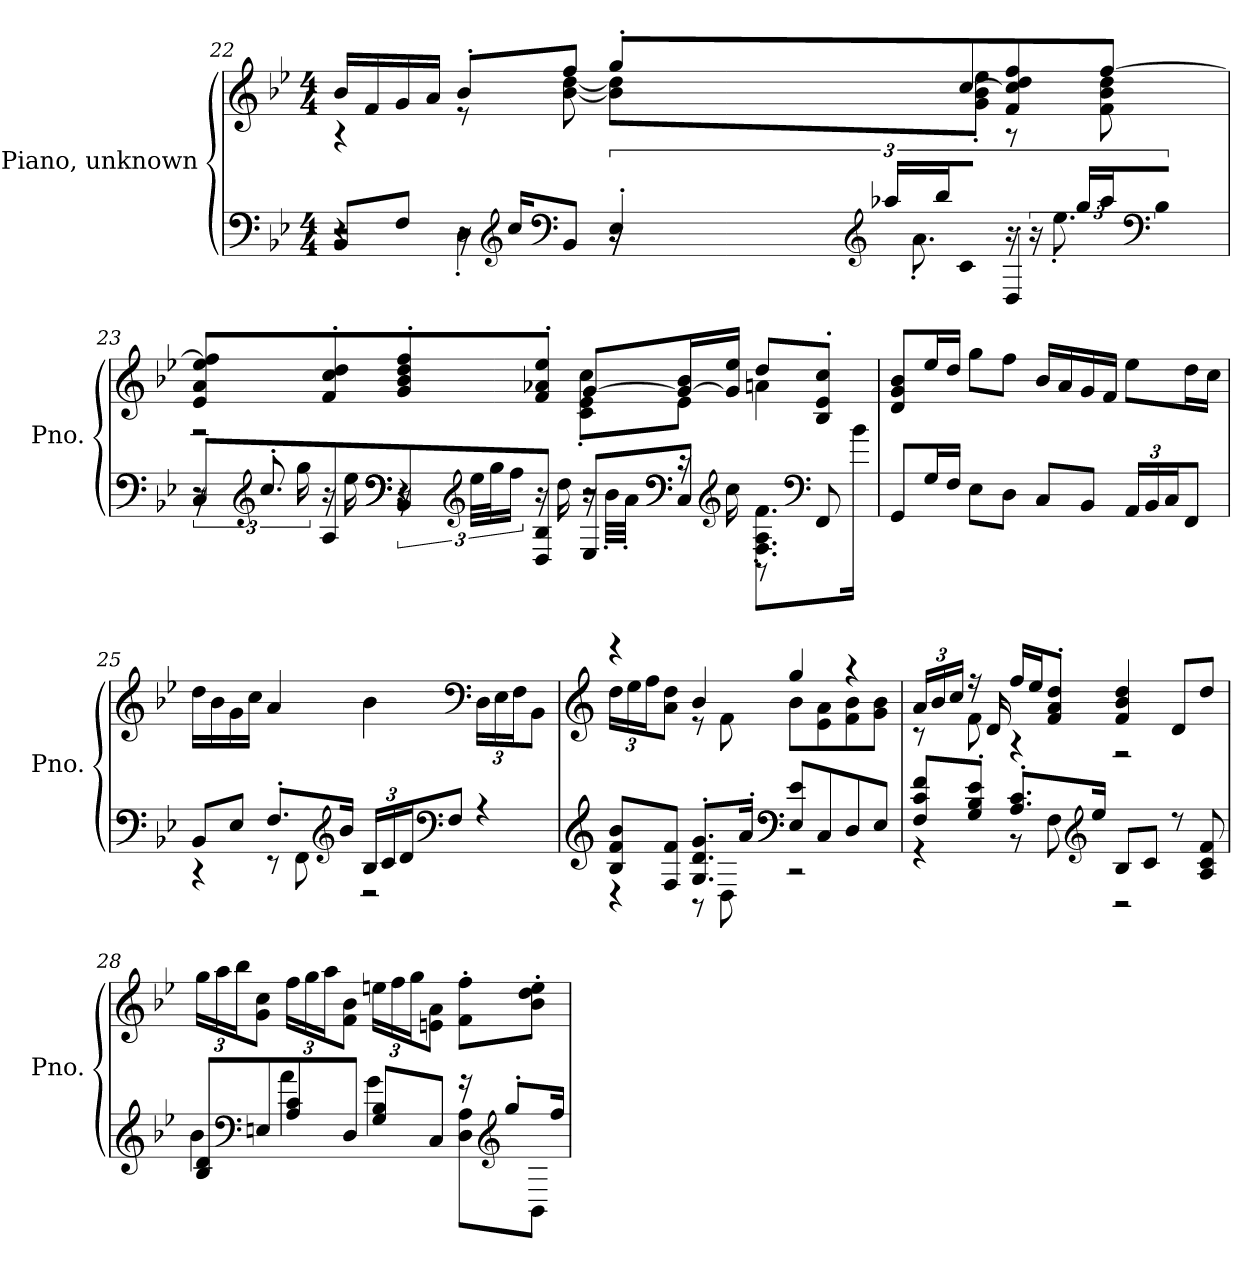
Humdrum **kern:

**kern	**kern
*part1	*part1
*staff2	*staff1
*I"Piano, unknown	*
*I'Pno.	*
*clefF4	*clefG2
*k[b-e-]	*k[b-e-]
*M4/4	*M4/4
=22	=22
*^	*^
*	*^	*	*
8BB-/L	4r	2r	16b-/LL	4r
.	.	.	16f/	.
8F/J	.	.	16g/	.
.	.	.	16a/JJ	.
16r	4D'\	.	8b-'/L	8r
*clefG2	*	*	*	*
16cc/KL	.	.	.	.
*clefF4	*	*	*	*
8BB-/J	.	.	8ff/J	[8b-\ [8dd\
24r	16r	4E-'/	8gg'/L	8b-\] 8dd\]L
*clefG2	*	*	*	*
24aa-X/LL	.	.	.	.
.	8.a'\	.	.	.
24bb-/J	.	.	.	.
8c/J	.	.	[8cc/	8g\' 8b-\' 8ee-\'J
24r	16r	4D'/	8f/ 8cc/] 8dd/ 8ff/	8r
24gg/LL	.	.	.	.
.	8.ee-'\	.	.	.
24aa-/J	.	.	.	.
*clefF4	*	*	*	*
8B-/J	.	.	[8ff/J	8f\ 8b-\ 8dd\
!!LO:LB:g=z	!!
=23	=23	=23	=23	=23
16r	12r	8C/L	8e-/ 8a/ 8ee-/ 8ff/]L	2r
*clefG2	*	*	*	*
8.cc'/	.	.	.	.
.	24gg\	.	.	.
.	16r	8A/	8f/' 8cc/' 8dd/'	.
.	16ee-\	.	.	.
*clefF4	*	*	*	*
4r	24r	8BB-/	8g/' 8b-/' 8dd/' 8ff/'	.
*clefG2	*	*	*	*
.	48ee-\LLL	.	.	.
.	48gg\J	.	.	.
.	24ff\JJ	.	.	.
.	16r	8D/ 8B-/J	8f/' 8a-X/' 8ee-/'J	.
.	16dd\	.	.	.
2r	16r	8E-/L	[8g/L	8c\' 8e-\' 8cc\'L
.	32b-'\LLL	.	.	.
.	32a'\JJJ	.	.	.
*clefF4	*	*	*	*
.	16r	8C/J	16g/_ 16b-/L	8e-\J
*clefG2	*	*	*	*
.	16cc\	.	16g/] 16ee-/JJ	.
.	8.F\' 8.A\' 8.f\'L	8r	8dd/L	4an\
*clefF4	*	*	*	*
.	.	8FF/	8B-/' 8e-/' 8cc/'J	.
.	16b-\Jk	.	.	.
*v	*v	*v	*	*
*	*v	*v
=24	=24
8GG/L	8d/ 8g/ 8b-/L
16G/L	16ee-/L
16F/JJ	16dd/JJ
8E-\L	8gg\L
8D\J	8ff\J
8C/L	16b-/LL
.	16a/
8BB-/J	16g/
.	16f/JJ
*Xbrackettup	*
24AA/LL	8ee-\L
24BB-/	.
24C/J	.
8FF/J	16dd\L
.	16cc\JJ
!!LO:LB:g=z
=25	=25
*^	*
8BB-/L	4r	16dd\LL
.	.	16b-\
8E-/J	.	16g\
.	.	16cc\JJ
8.F'/L	8r	4a/
.	8FF\	.
*clefG2	*	*
16b-/Jk	.	.
24B-/LL	2r	4b-\
24c/	.	.
24d/J	.	.
*clefF4	*	*
8F/J	.	.
*	*	*clefF4
*	*	*Xbrackettup
4r	.	24D\LL
.	.	24E-\
.	.	24F\J
.	.	8BB-\J
=26	=26	=26
*clefG2	*	*clefG2
*	*	*^
8B-/ 8f/ 8b-/L	4r	4r	24dd\LL
.	.	.	24ee-\
.	.	.	24ff\J
8F/ 8f/J	.	.	8a\ 8dd\J
8.G/' 8.d/' 8.g/'L	8r	4b-/	8r
.	8D\	.	8f\
16a'/Jk	.	.	.
*clefF4	*	*	*
8E-/ 8e-/L	2r	4gg/	8b-\L
8C/	.	.	8e-\ 8a\
8D/	.	4r	8f\ 8b-\
8E-/J	.	.	8g\ 8b-\J
!!LO:LB:g=z	!!
=27	=27	=27	=27
8F/ 8c/ 8f/L	4r	24a/LL	8r
.	.	24b-/	.
.	.	24cc/JJ	.
8G/' 8B-/' 8e-/'J	.	16r	8f\
.	.	16d/	.
8.A/' 8.c/'L	8r	16ff/LL	4r
.	.	16ee-/J	.
.	8F\	8f/' 8a/' 8dd/'J	.
*clefG2	*	*	*
16ee-/Jk	.	.	.
8B-/L	2r	4f/ 4b-/ 4dd/	2r
8c/J	.	.	.
8r	.	8d/L	.
8A/ 8c/ 8f/	.	8dd/J	.
*	*	*v	*v
=28	=28	=28
8B-/ 8d/L	4b-\	24gg\LL
.	.	24aa\
.	.	24bb-\J
*clefF4	*	*
8En/	.	8g\ 8cc\J
8A/ 8c/	4a\	24ff\LL
.	.	24gg\
.	.	24aa\J
8D/J	.	8f\ 8b-\J
8G/ 8B-/L	4g\	24een\LL
.	.	24ff\
.	.	24gg\J
8C/J	.	8en\ 8a\J
16r	8D\ 8A\L	8f\' 8ff\'L
*clefG2	*	*
8gg'/L	.	.
.	8BB-\J	8b-\' 8dd\' 8ee\'J
16ff/Jk	.	.
*v	*v	*
=	=
*-	*-
